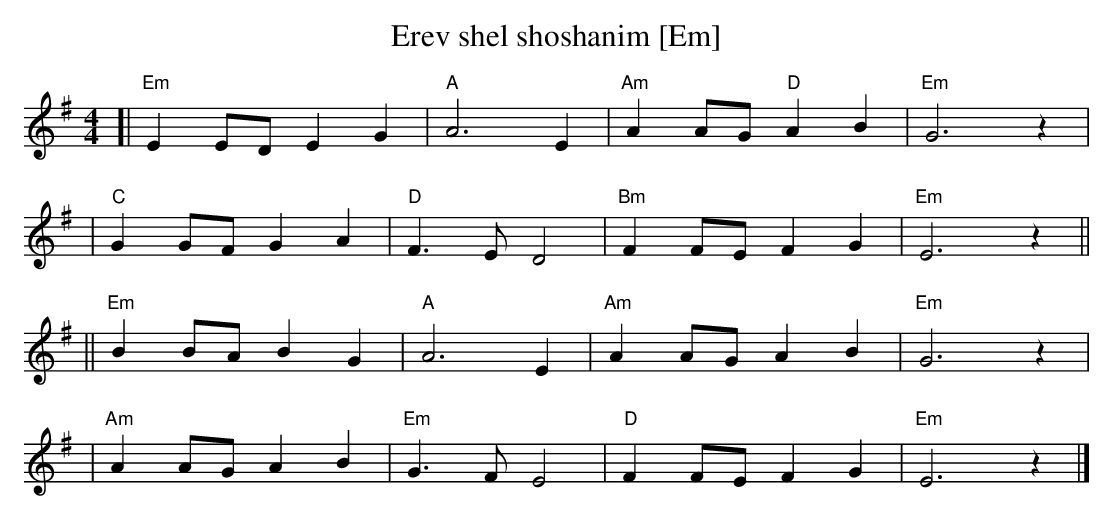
X:1
T: Erev shel shoshanim [Em]
M: 4/4
L: 1/8
K: Em
[| "Em"E2 ED E2 G2 | "A"A6 E2 | "Am"A2 AG "D"A2 B2 | "Em"G6 z2 |
| "C"G2 GF G2 A2 | "D"F3 E D4 | "Bm"F2 FE F2 G2 | "Em"E6 z2 ||
|| "Em"B2 BA B2 G2 | "A"A6 E2 | "Am"A2 AG A2 B2 | "Em"G6 z2 |
| "Am"A2 AG A2 B2 | "Em"G3 F E4 | "D"F2 FE F2 G2 | "Em"E6 z2 |]
